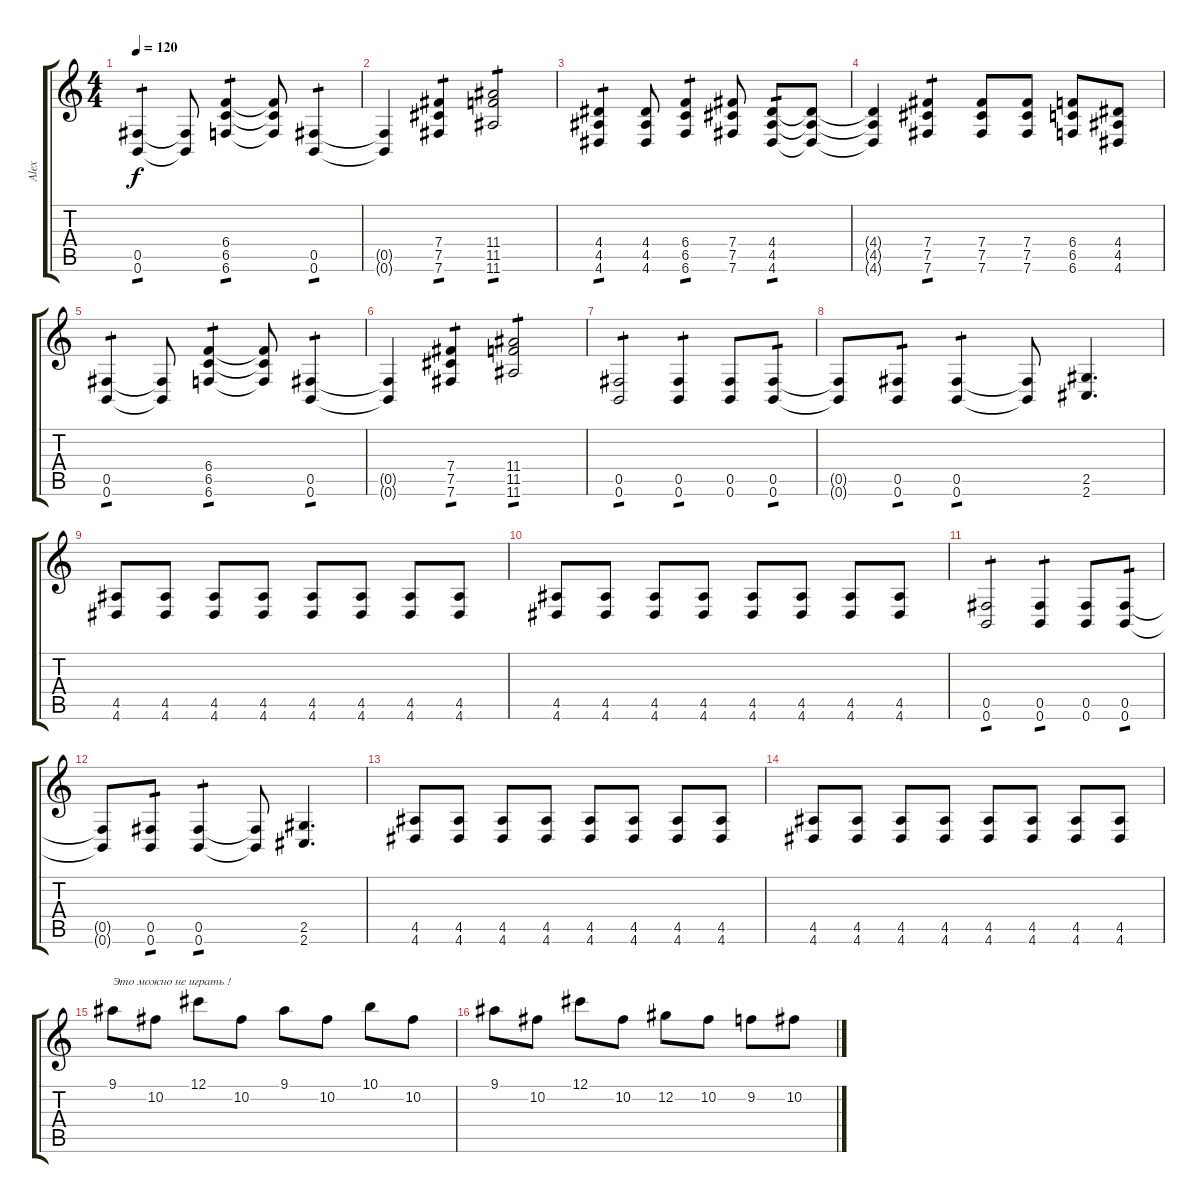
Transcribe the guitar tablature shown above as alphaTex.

\track ("Alex" "Alex") {instrument overdrivenguitar}
\staff {score tabs}
\tuning (Db4 Ab3 E3 B2 Gb2 B1) {hide}
\ts (4 4)
\tempo 120
\clef g2
\ks c
(0.5 0.6).4{tp 1 dy f} (0.5{t} 0.6{t}).8 (6.4 6.5 6.6).4{tp 1} (6.4{t} 6.5{t} 6.6{t}).8 (0.5 0.6).4{tp 1} |
(0.5{t} 0.6{t}).4 (7.4 7.5 7.6).4{tp 1} (11.4 11.5 11.6).2{tp 1} |
(4.4 4.5 4.6).4{tp 1} (4.4 4.5 4.6).8 (6.4 6.5 6.6).4{tp 1} (7.4 7.5 7.6).8 (4.4 4.5 4.6).8{tp 1} (4.4{t} 4.5{t} 4.6{t}).8 |
(4.4{t} 4.5{t} 4.6{t}).4 (7.4 7.5 7.6).4{tp 1} (7.4 7.5 7.6).8 (7.4 7.5 7.6).8 (6.4 6.5 6.6).8 (4.4 4.5 4.6).8 |
(0.5 0.6).4{tp 1} (0.5{t} 0.6{t}).8 (6.4 6.5 6.6).4{tp 1} (6.4{t} 6.5{t} 6.6{t}).8 (0.5 0.6).4{tp 1} |
(0.5{t} 0.6{t}).4 (7.4 7.5 7.6).4{tp 1} (11.4 11.5 11.6).2{tp 1} |
(0.5 0.6).2{tp 1} (0.5 0.6).4{tp 1} (0.5 0.6).8 (0.5 0.6).8{tp 1} |
(0.5{t} 0.6{t}).8 (0.5 0.6).8{tp 1} (0.5 0.6).4{tp 1} (0.5{t} 0.6{t}).8 (2.5 2.6).4{d} |
(4.5 4.6).8 (4.5 4.6).8 (4.5 4.6).8 (4.5 4.6).8 (4.5 4.6).8 (4.5 4.6).8 (4.5 4.6).8 (4.5 4.6).8 |
(4.5 4.6).8 (4.5 4.6).8 (4.5 4.6).8 (4.5 4.6).8 (4.5 4.6).8 (4.5 4.6).8 (4.5 4.6).8 (4.5 4.6).8 |
(0.5 0.6).2{tp 1} (0.5 0.6).4{tp 1} (0.5 0.6).8 (0.5 0.6).8{tp 1} |
(0.5{t} 0.6{t}).8 (0.5 0.6).8{tp 1} (0.5 0.6).4{tp 1} (0.5{t} 0.6{t}).8 (2.5 2.6).4{d} |
(4.5 4.6).8 (4.5 4.6).8 (4.5 4.6).8 (4.5 4.6).8 (4.5 4.6).8 (4.5 4.6).8 (4.5 4.6).8 (4.5 4.6).8 |
(4.5 4.6).8 (4.5 4.6).8 (4.5 4.6).8 (4.5 4.6).8 (4.5 4.6).8 (4.5 4.6).8 (4.5 4.6).8 (4.5 4.6).8 |
9.1.8{txt "Это можно не играть !" volume 12} 10.2.8 12.1.8 10.2.8 9.1.8 10.2.8 10.1.8 10.2.8 |
9.1.8 10.2.8 12.1.8 10.2.8 12.2.8 10.2.8 9.2.8 10.2.8
